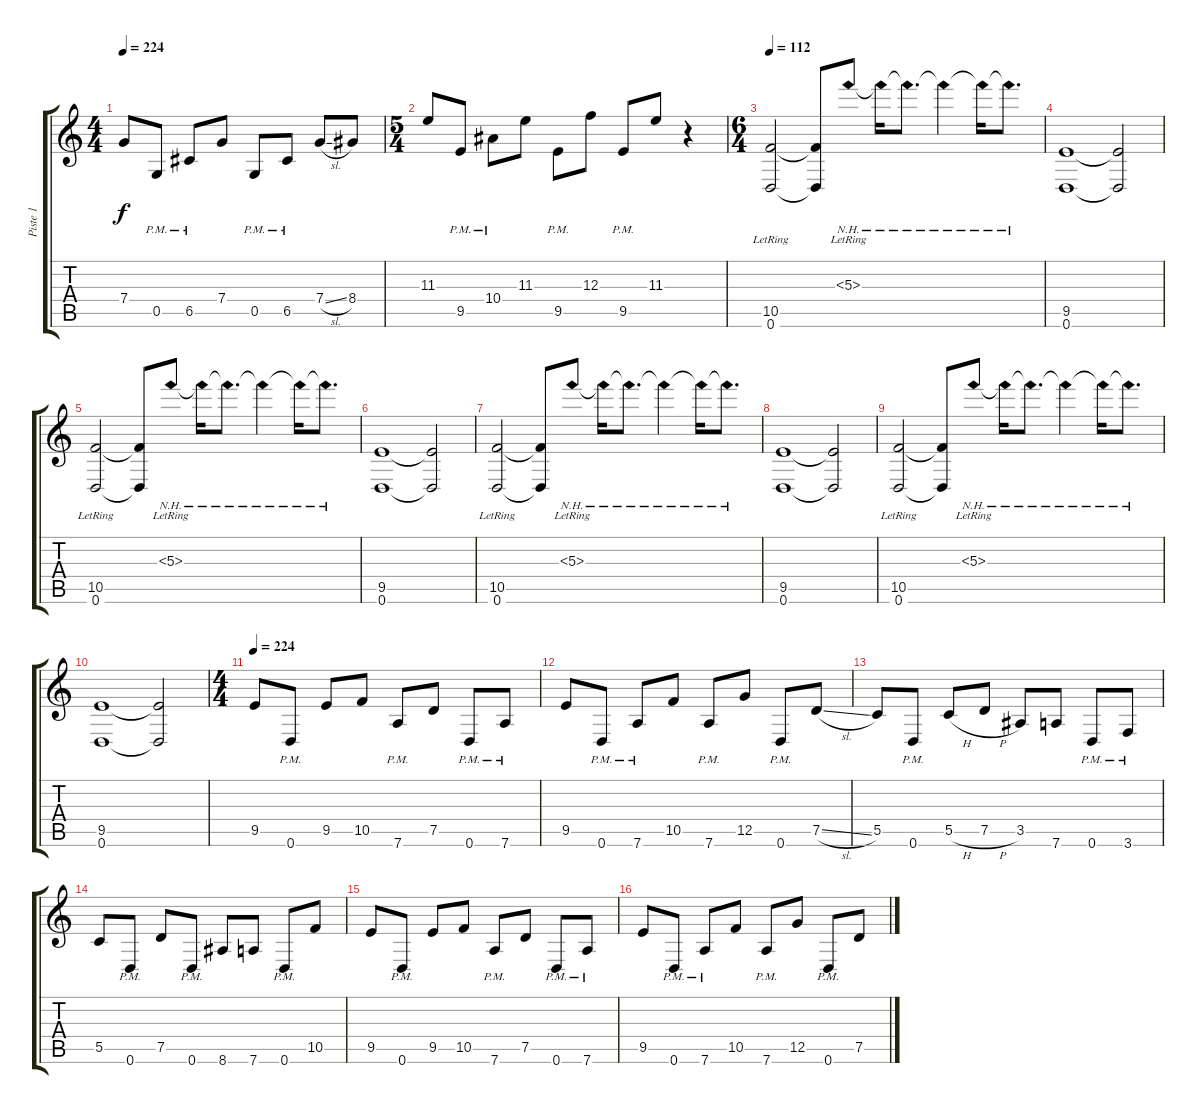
\track ("Piste 1" "Piste 1") {instrument overdrivenguitar}
\staff {score tabs}
\tuning (D4 A3 F3 C3 G2 D2) {hide}
\ts (4 4)
\tempo 224
\clef g2
\ks c
7.4.8{dy f} 0.5{pm}.8 6.5{pm}.8 7.4.8 0.5{pm}.8 6.5{pm}.8 7.4{sl}.8 8.4.8 |
\ts (5 4)
11.3.8 9.5{pm}.8 10.4{pm}.8 11.3.8 9.5{pm}.8 12.3.8 9.5{pm}.8 11.3.8 r.4 |
\ts (6 4)
\tempo 112
(10.5{lr} 0.6{lr}).2 (10.5{t} 0.6{t}).8 5.3{nh lr}.8 5.3{nh t}.16 5.3{nh t}.8{d} 5.3{nh t}.4 5.3{nh t}.16 5.3{nh t}.8{d} |
(9.5 0.6).1 (9.5{t} 0.6{t}).2 |
(10.5{lr} 0.6{lr}).2 (10.5{t} 0.6{t}).8 5.3{nh lr}.8 5.3{nh t}.16 5.3{nh t}.8{d} 5.3{nh t}.4 5.3{nh t}.16 5.3{nh t}.8{d} |
(9.5 0.6).1 (9.5{t} 0.6{t}).2 |
(10.5{lr} 0.6{lr}).2 (10.5{t} 0.6{t}).8 5.3{nh lr}.8 5.3{nh t}.16 5.3{nh t}.8{d} 5.3{nh t}.4 5.3{nh t}.16 5.3{nh t}.8{d} |
(9.5 0.6).1 (9.5{t} 0.6{t}).2 |
(10.5{lr} 0.6{lr}).2 (10.5{t} 0.6{t}).8 5.3{nh lr}.8 5.3{nh t}.16 5.3{nh t}.8{d} 5.3{nh t}.4 5.3{nh t}.16 5.3{nh t}.8{d} |
(9.5 0.6).1 (9.5{t} 0.6{t}).2 |
\ts (4 4)
\tempo 224
9.5.8 0.6{pm}.8 9.5.8 10.5.8 7.6{pm}.8 7.5.8 0.6{pm}.8 7.6{pm}.8 |
9.5.8 0.6{pm}.8 7.6{pm}.8 10.5.8 7.6{pm}.8 12.5.8 0.6{pm}.8 7.5{sl}.8 |
5.5.8 0.6{pm}.8 5.5{h}.8 7.5{h}.8 3.5.8 7.6.8 0.6{pm}.8 3.6{pm}.8 |
5.5.8 0.6{pm}.8 7.5.8 0.6{pm}.8 8.6.8 7.6.8 0.6{pm}.8 10.5.8 |
9.5.8 0.6{pm}.8 9.5.8 10.5.8 7.6{pm}.8 7.5.8 0.6{pm}.8 7.6{pm}.8 |
9.5.8 0.6{pm}.8 7.6{pm}.8 10.5.8 7.6{pm}.8 12.5.8 0.6{pm}.8 7.5{sl}.8
